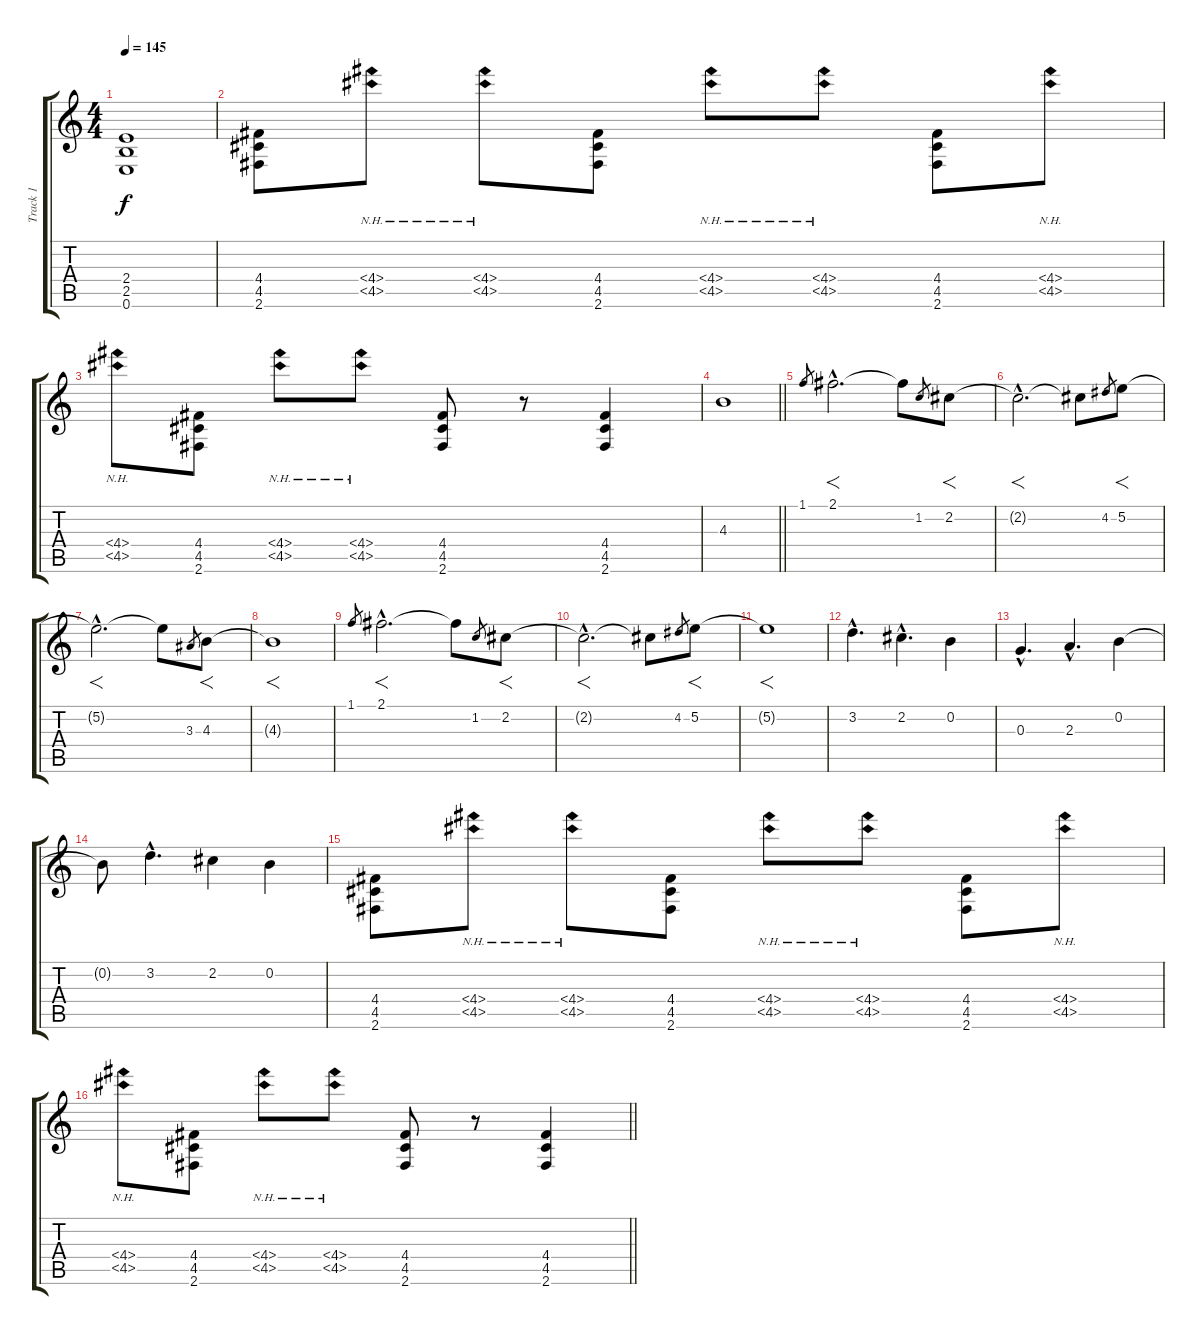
\track ("Track 1" "Track 1") {instrument distortionguitar}
\staff {score tabs}
\tuning (E4 B3 G3 D3 A2 E2) {hide}
\ts (4 4)
\tempo 145
\clef g2
\ks c
(2.4{t} 2.5{t} 0.6{t}).1{dy f} |
(4.4 4.5 2.6).8 (4.4{nh} 4.5{nh}).8 (4.4{nh} 4.5{nh}).8 (4.4 4.5 2.6).8 (4.4{nh} 4.5{nh}).8 (4.4{nh} 4.5{nh}).8 (4.4 4.5 2.6).8 (4.4{nh} 4.5{nh}).8 |
(4.4{nh} 4.5{nh}).8 (4.4 4.5 2.6).8 (4.4{nh} 4.5{nh}).8 (4.4{nh} 4.5{nh}).8 (4.4 4.5 2.6).8 r.8 (4.4 4.5 2.6).4 |
\barLineRight lightlight
4.3.1 |
\section ("" "")
1.1.8{gr} 2.1{hac}.2{f d} 2.1{t}.8 1.2.8{gr} 2.2.8{f} |
2.2{hac t}.2{f d} 2.2{t}.8 4.2.8{gr} 5.2.8{f} |
5.2{hac t}.2{f d} 5.2{t}.8 3.3.8{gr} 4.3.8{f} |
4.3{t}.1{f} |
1.1.8{gr} 2.1{hac}.2{f d} 2.1{t}.8 1.2.8{gr} 2.2.8{f} |
2.2{hac t}.2{f d} 2.2{t}.8 4.2.8{gr} 5.2.8{f} |
5.2{t}.1{f} |
3.2{hac}.4{d} 2.2{hac}.4{d} 0.2.4 |
0.3{hac}.4{d} 2.3{hac}.4{d} 0.2.4 |
0.2{t}.8 3.2{hac}.4{d} 2.2.4 0.2.4 |
(4.4 4.5 2.6).8 (4.4{nh} 4.5{nh}).8 (4.4{nh} 4.5{nh}).8 (4.4 4.5 2.6).8 (4.4{nh} 4.5{nh}).8 (4.4{nh} 4.5{nh}).8 (4.4 4.5 2.6).8 (4.4{nh} 4.5{nh}).8 |
\barLineRight lightlight
(4.4{nh} 4.5{nh}).8 (4.4 4.5 2.6).8 (4.4{nh} 4.5{nh}).8 (4.4{nh} 4.5{nh}).8 (4.4 4.5 2.6).8 r.8 (4.4 4.5 2.6).4
